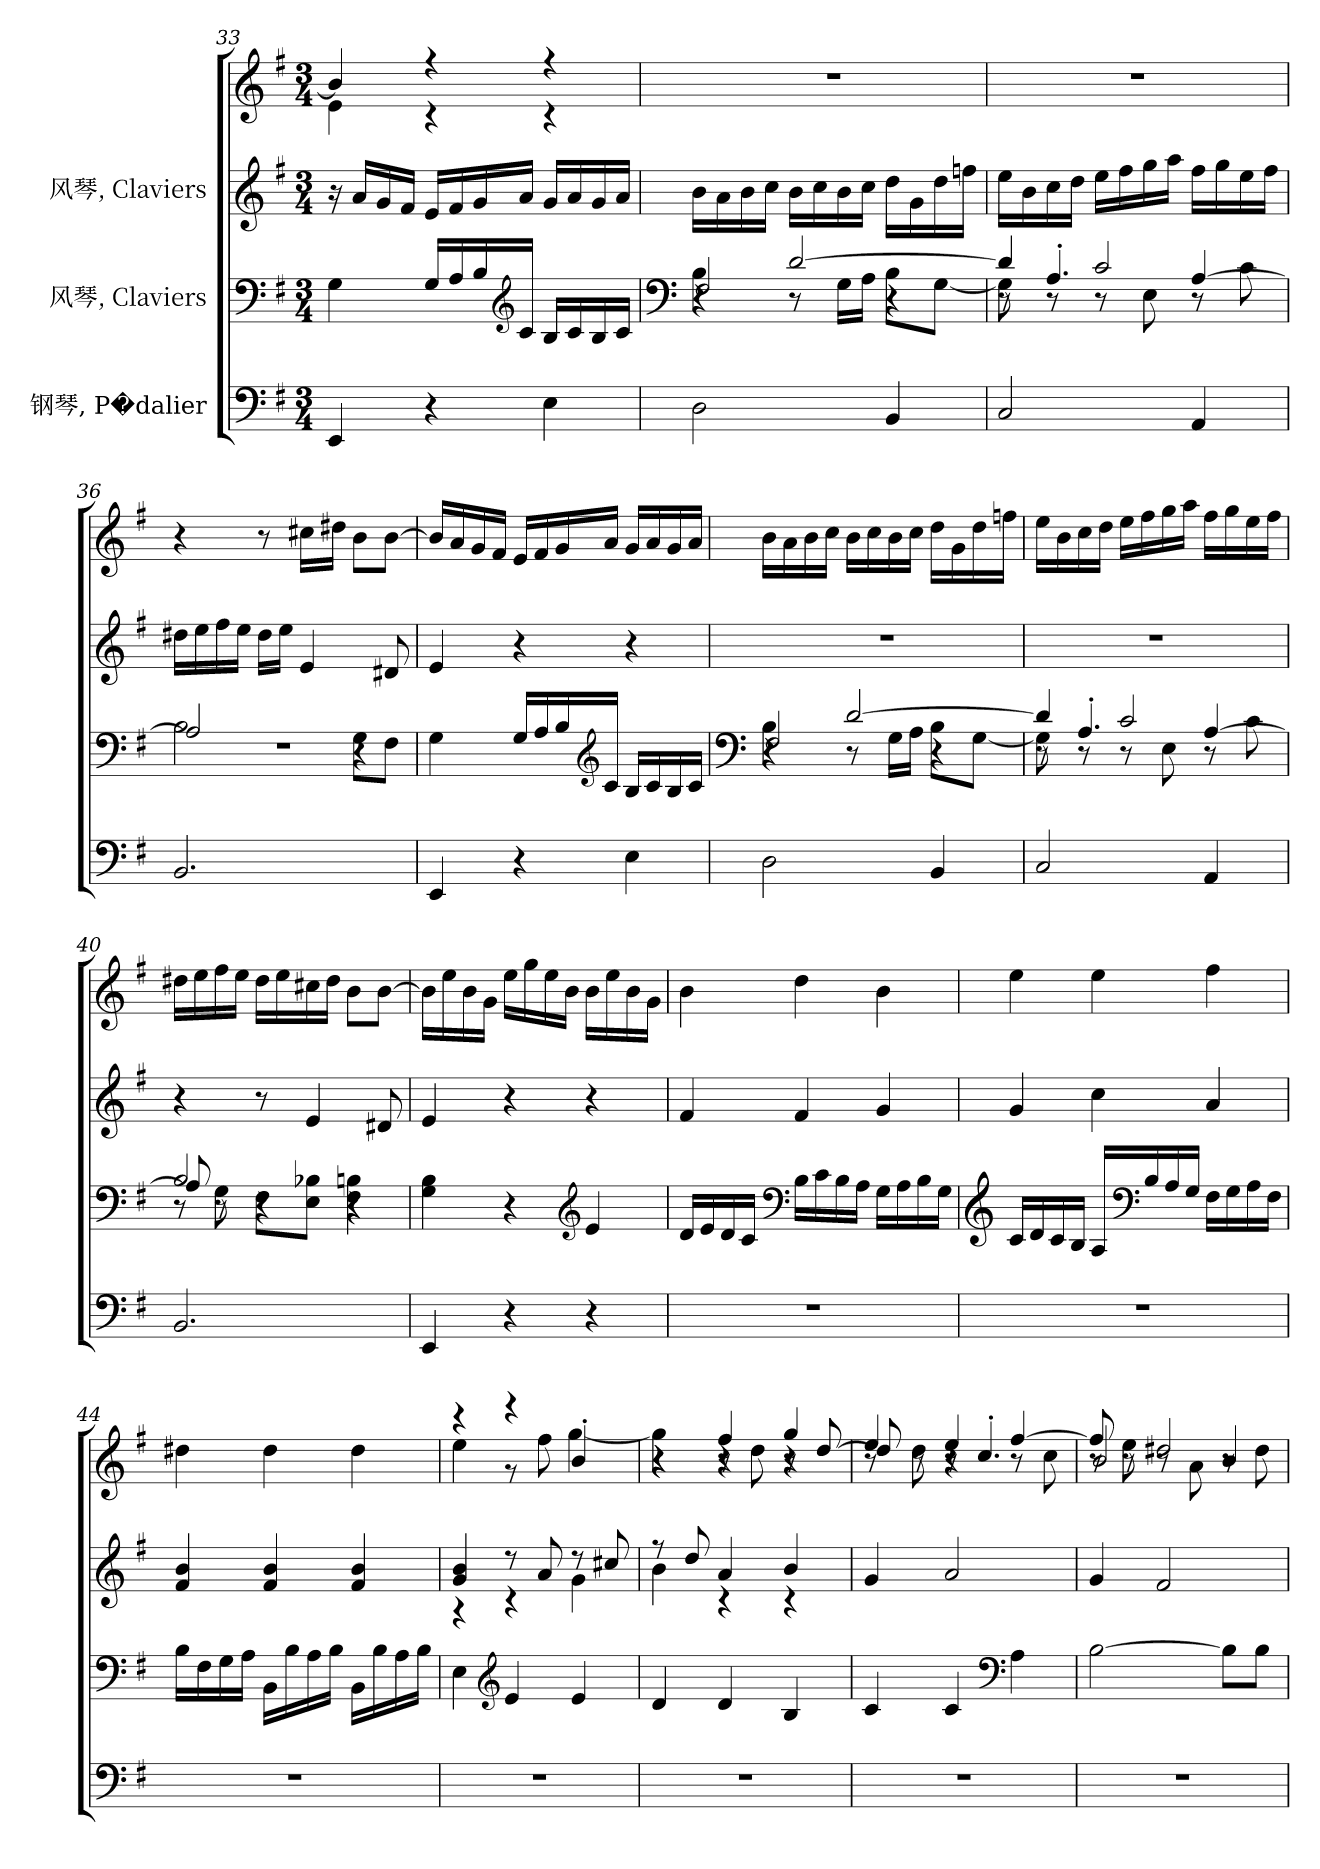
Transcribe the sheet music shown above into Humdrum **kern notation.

**kern	**kern	**kern	**kern
*part3	*part2	*part1	*part1
*staff4	*staff3	*staff2	*staff1
*I"钢琴, P�dalier	*I"风琴, Claviers	*I"风琴, Claviers	*
!!LO:LB:g=z
*clefF4	*clefF4	*clefG2	*clefG2
*k[f#]	*k[f#]	*k[f#]	*k[f#]
*M3/4	*M3/4	*M3/4	*M3/4
=33	=33	=33	=33
*	*	*	*^
4EE/	4G\	16r	4b/]	4e\
.	.	16a/LL	.	.
.	.	16g/	.	.
.	.	16f#/JJ	.	.
4r	16G/LL	16e/LL	4r	4r
.	16A/	16f#/	.	.
.	16B/	16g/	.	.
*	*clefG2	*	*	*
.	16c/JJ	16a/JJ	.	.
4E\	16B/LL	16g/LL	4r	4r
.	16c/	16a/	.	.
.	16B/	16g/	.	.
.	16c/JJ	16a/JJ	.	.
*	*	*	*v	*v
=34	=34	=34	=34
*	*clefF4	*	*
*	*^	*	*
*	*	*^	*	*
2D\	4r	4B\	2F#/	16b\LL	2.r
.	.	.	.	16a\	.
.	.	.	.	16b\	.
.	.	.	.	16cc\JJ	.
.	[2d/	8r	.	16b\LL	.
.	.	.	.	16cc\	.
.	.	16G\LL	.	16b\	.
.	.	16A\JJ	.	16cc\JJ	.
4BB/	.	8B\L	4r	16dd\LL	.
.	.	.	.	16g\	.
.	.	[8G\J	.	16dd\	.
.	.	.	.	16ffn\JJ	.
=35	=35	=35	=35	=35	=35
2C/	4d/]	8G\]	8r	16ee\LL	2.r
.	.	.	.	16b\	.
.	.	8r	4.A'/	16cc\	.
.	.	.	.	16dd\JJ	.
.	2c/	8r	.	16ee\LL	.
.	.	.	.	16ff#\	.
.	.	8E\	.	16gg\	.
.	.	.	.	16aa\JJ	.
4AA/	.	8r	[4A/	16ff#\LL	.
.	.	.	.	16gg\	.
.	.	8c\	.	16ee\	.
.	.	.	.	16ff#\JJ	.
!!LO:PB:g=z
=36	=36	=36	=36	=36	=36
2.BB/	2.r	2B\	2A/]	16dd#X\LL	4r
.	.	.	.	16ee\	.
.	.	.	.	16ff#\	.
.	.	.	.	16ee\JJ	.
.	.	.	.	16dd#\LL	8r
.	.	.	.	16ee\JJ	.
.	.	.	.	4e/	16cc#X\LL
.	.	.	.	.	16dd#X\JJ
.	.	8G\L	4r	.	8b\L
.	.	8F#\J	.	8d#X/	[8b\J
*	*v	*v	*v	*	*
=37	=37	=37	=37
4EE/	4G\	4e/	16b/LL]
.	.	.	16a/
.	.	.	16g/
.	.	.	16f#/JJ
4r	16G/LL	4r	16e/LL
.	16A/	.	16f#/
.	16B/	.	16g/
*	*clefG2	*	*
.	16c/JJ	.	16a/JJ
4E\	16B/LL	4r	16g/LL
.	16c/	.	16a/
.	16B/	.	16g/
.	16c/JJ	.	16a/JJ
=38	=38	=38	=38
*	*clefF4	*	*
*	*^	*	*
*	*	*^	*	*
2D\	4r	4B\	2F#/	2.r	16b\LL
.	.	.	.	.	16a\
.	.	.	.	.	16b\
.	.	.	.	.	16cc\JJ
.	[2d/	8r	.	.	16b\LL
.	.	.	.	.	16cc\
.	.	16G\LL	.	.	16b\
.	.	16A\JJ	.	.	16cc\JJ
4BB/	.	8B\L	4r	.	16dd\LL
.	.	.	.	.	16g\
.	.	[8G\J	.	.	16dd\
.	.	.	.	.	16ffn\JJ
!!LO:LB:g=z
=39	=39	=39	=39	=39	=39
2C/	4d/]	8G\]	8r	2.r	16ee\LL
.	.	.	.	.	16b\
.	.	8r	4.A'/	.	16cc\
.	.	.	.	.	16dd\JJ
.	2c/	8r	.	.	16ee\LL
.	.	.	.	.	16ff#\
.	.	8E\	.	.	16gg\
.	.	.	.	.	16aa\JJ
4AA/	.	8r	[4A/	.	16ff#\LL
.	.	.	.	.	16gg\
.	.	8c\	.	.	16ee\
.	.	.	.	.	16ff#\JJ
=40	=40	=40	=40	=40	=40
2.BB/	2B/	8r	8A/]	4r	16dd#X\LL
.	.	.	.	.	16ee\
.	.	8G\	8r	.	16ff#\
.	.	.	.	.	16ee\JJ
.	.	8F#\L	4r	8r	16dd#\LL
.	.	.	.	.	16ee\
.	.	8E\ 8B-X\J	.	4e/	16cc#X\
.	.	.	.	.	16dd#\JJ
.	4r	4F#\ 4Bn\	4r	.	8b\L
.	.	.	.	8d#X/	[8b\J
*	*v	*v	*v	*	*
=41	=41	=41	=41
4EE/	4G\ 4B\	4e/	16b\LL]
.	.	.	16ee\
.	.	.	16b\
.	.	.	16g\JJ
4r	4r	4r	16ee\LL
.	.	.	16gg\
.	.	.	16ee\
.	.	.	16b\JJ
*	*clefG2	*	*
4r	4e/	4r	16b\LL
.	.	.	16ee\
.	.	.	16b\
.	.	.	16g\JJ
!!LO:LB:g=z
=42	=42	=42	=42
2.r	16d/LL	4f#/	4b\
.	16e/	.	.
.	16d/	.	.
.	16c/JJ	.	.
*	*clefF4	*	*
.	16B\LL	4f#/	4dd\
.	16c\	.	.
.	16B\	.	.
.	16A\JJ	.	.
.	16G\LL	4g/	4b\
.	16A\	.	.
.	16B\	.	.
.	16G\JJ	.	.
=43	=43	=43	=43
*	*clefG2	*	*
2.r	16c/LL	4g/	4ee\
.	16d/	.	.
.	16c/	.	.
.	16B/JJ	.	.
.	16A/LL	4cc\	4ee\
*	*clefF4	*	*
.	16B/	.	.
.	16A/	.	.
.	16G/JJ	.	.
.	16F#\LL	4a/	4ff#\
.	16G\	.	.
.	16A\	.	.
.	16F#\JJ	.	.
=44	=44	=44	=44
2.r	16B\LL	4f#/ 4b/	4dd#X\
.	16F#\	.	.
.	16G\	.	.
.	16A\JJ	.	.
.	16BB\LL	4f#/ 4b/	4dd#\
.	16B\	.	.
.	16A\	.	.
.	16B\JJ	.	.
.	16BB\LL	4f#/ 4b/	4dd#\
.	16B\	.	.
.	16A\	.	.
.	16B\JJ	.	.
!!LO:PB:g=z
=45	=45	=45	=45
*	*	*^	*^
2.r	4E\	4g/ 4b/	4r	4r	4ee\
*	*clefG2	*	*	*	*
.	4e/	8r	4r	4r	8r
.	.	8a/	.	.	8ff#\
.	4e/	8r	4g\	4b'/	[4gg\
.	.	8cc#X/	.	.	.
=46	=46	=46	=46	=46	=46
*	*	*	*	*	*^
2.r	4d/	8r	4b\	4r	4gg\]	4r
.	.	8dd/	.	.	.	.
.	4d/	4a/	4r	4ff#/	8r	4r
.	.	.	.	.	8dd\	.
.	4B/	4b/	4r	4gg/	4r	8r
.	.	.	.	.	.	[8dd/
*	*	*v	*v	*	*	*
=47	=47	=47	=47	=47	=47
2.r	4c/	4g/	4ee/	8r	8dd/]
.	.	.	.	8dd\	8r
.	4c/	2a/	4ee/	4r	8r
.	.	.	.	.	4.cc'/
*	*clefF4	*	*	*	*
.	4A\	.	[4ff#/	8r	.
.	.	.	.	8cc\	.
=48	=48	=48	=48	=48	=48
2.r	[2B\	4g/	8ff#/]	8r	2b/
.	.	.	8r	8ee\	.
.	.	2f#/	2dd#X/	8r	.
.	.	.	.	8a\	.
.	8B\L]	.	.	8r	4b/
.	8B\J	.	.	8dd#\	.
*	*	*	*v	*v	*v
=	=	=	=
*-	*-	*-	*-
